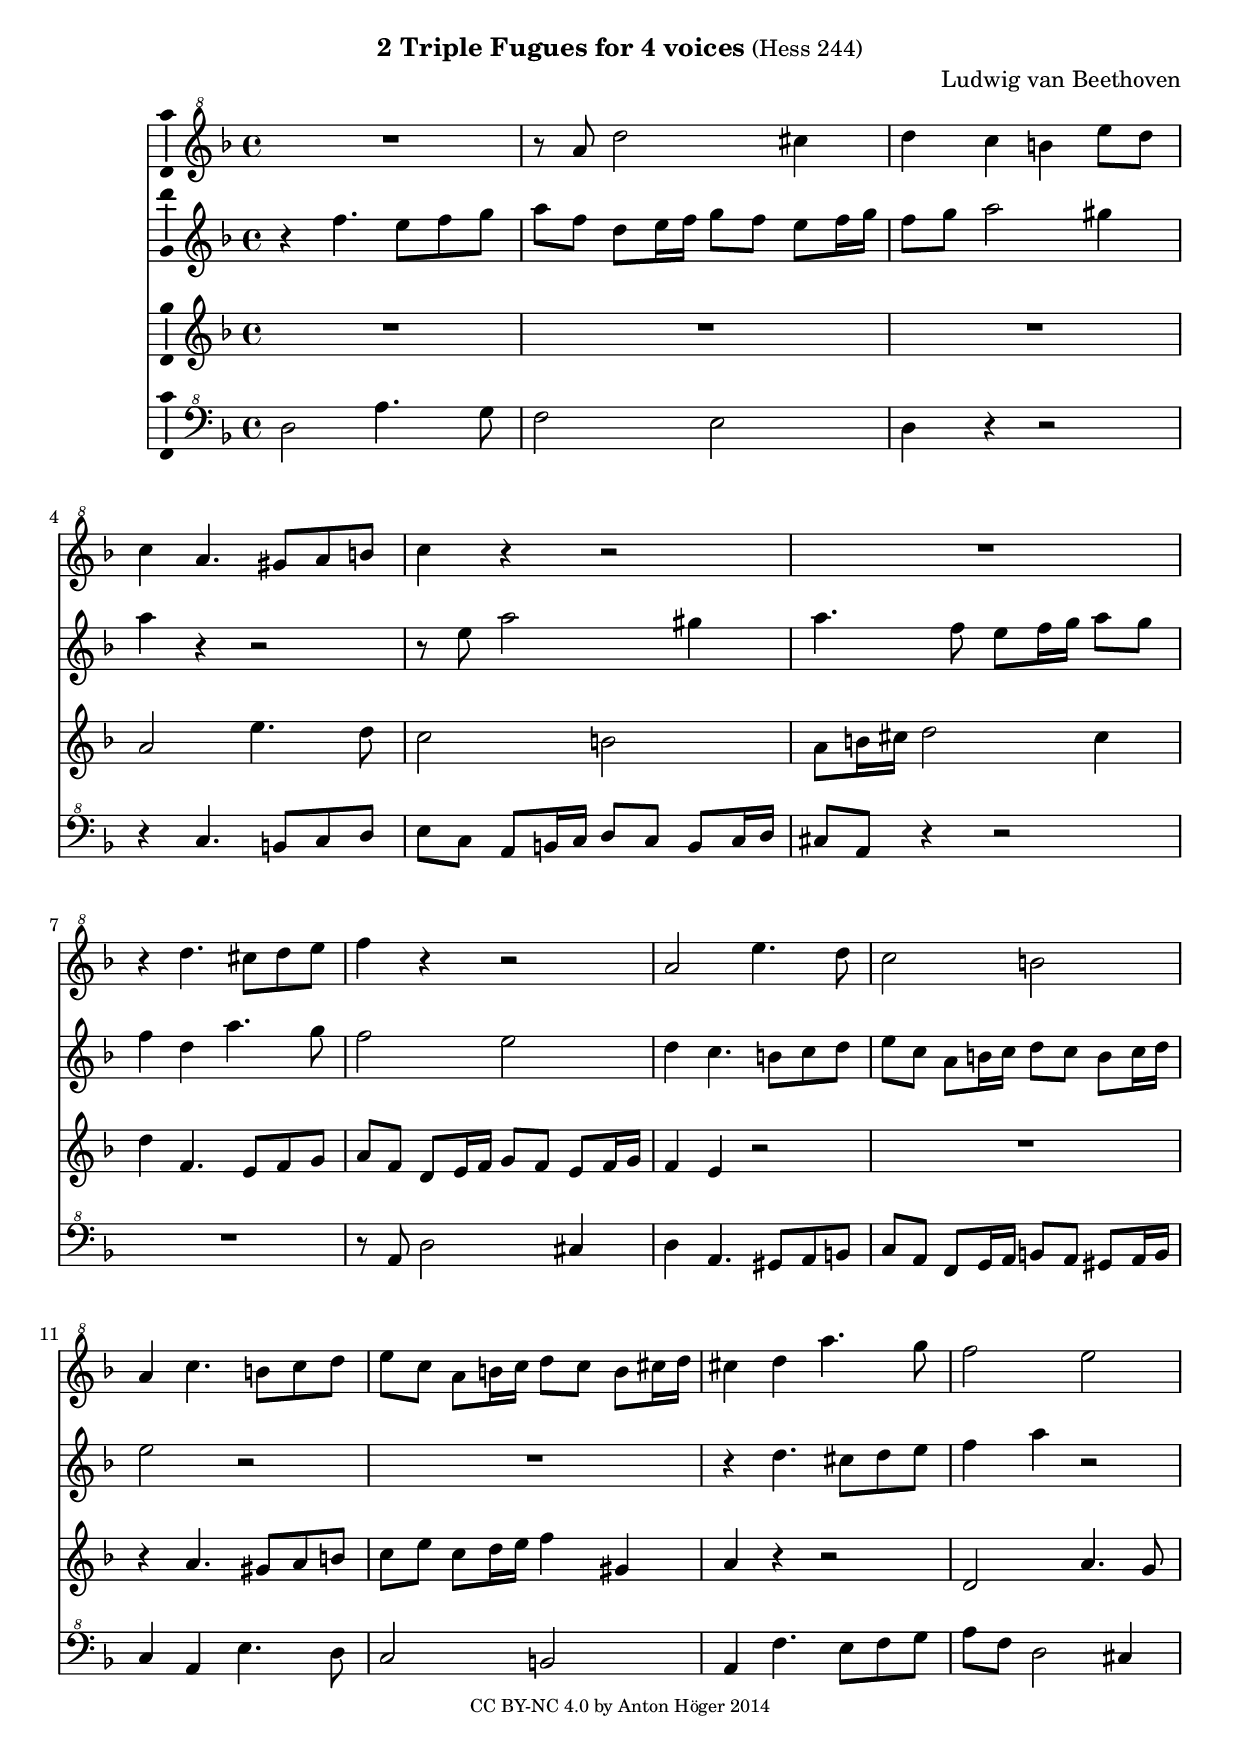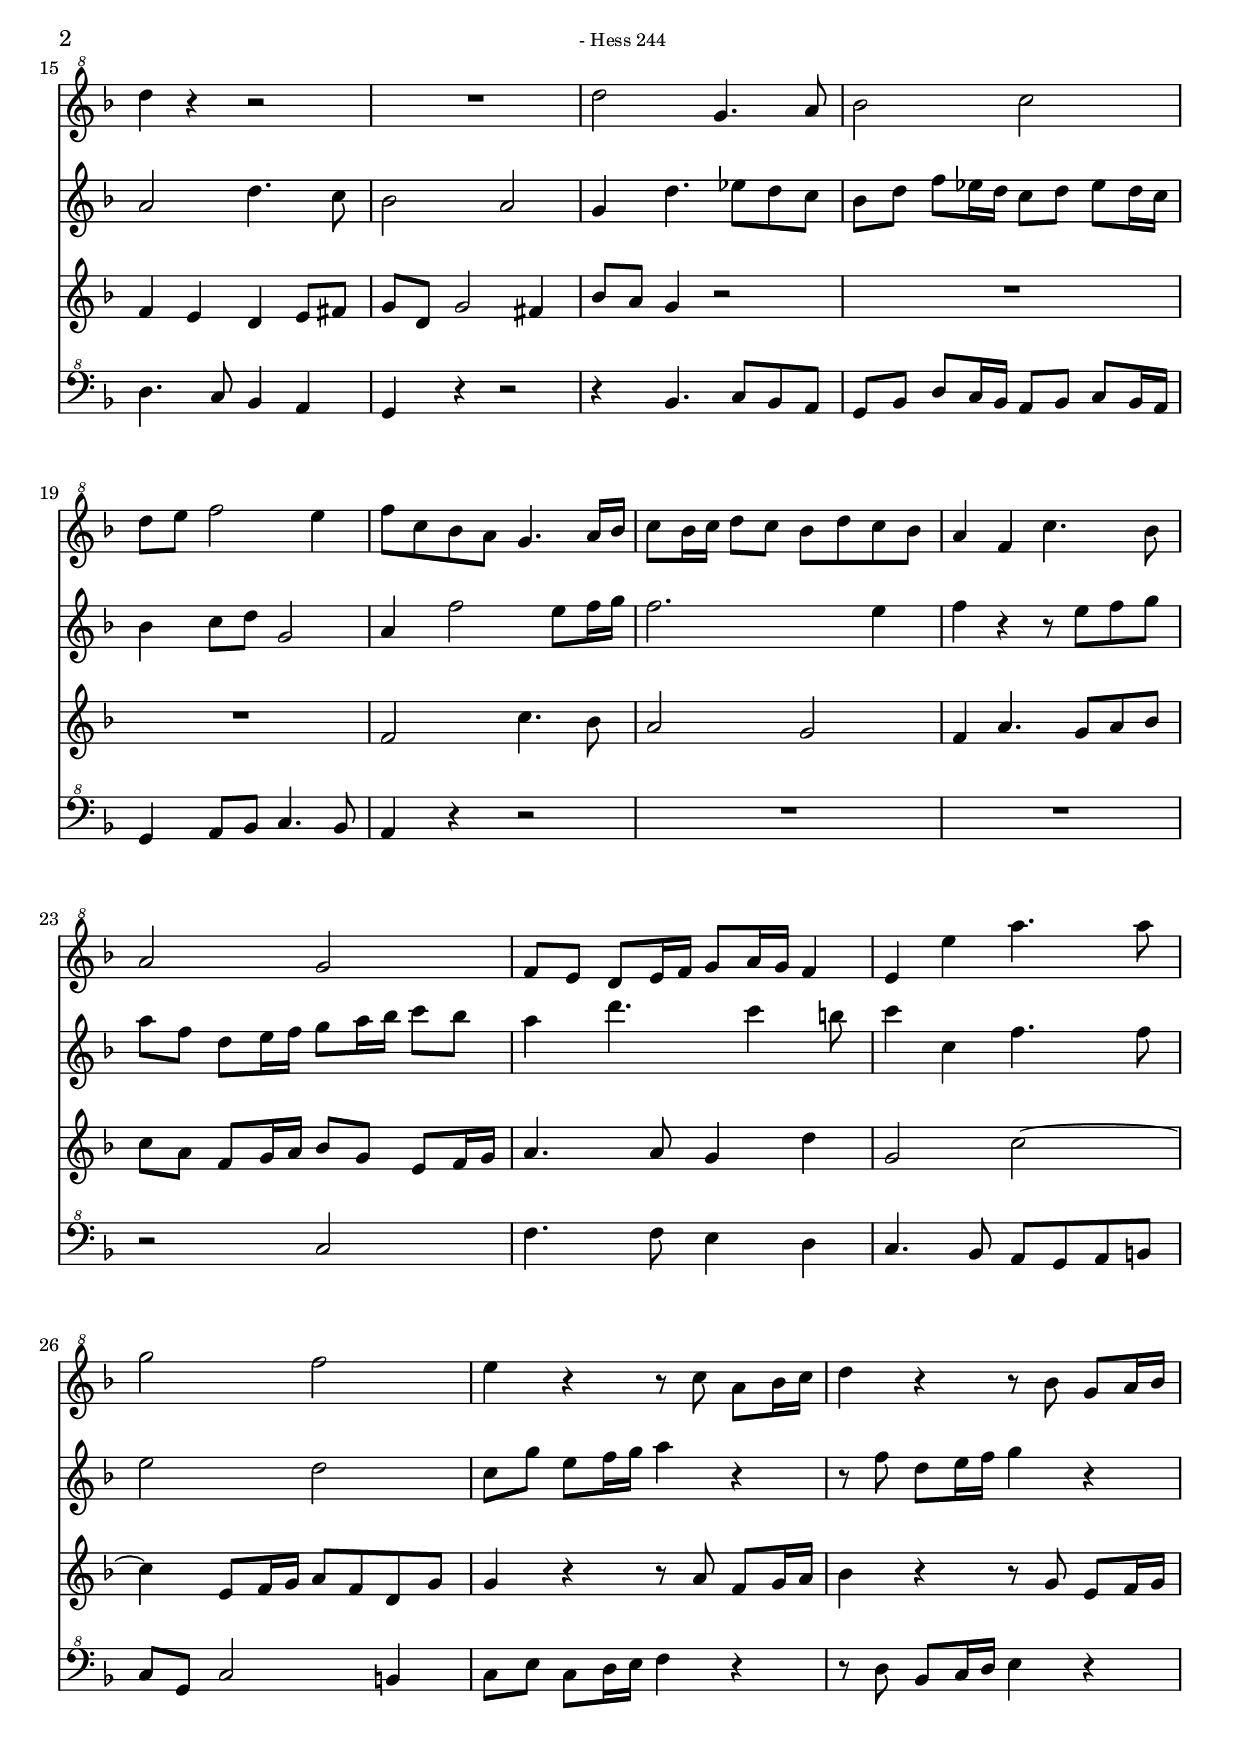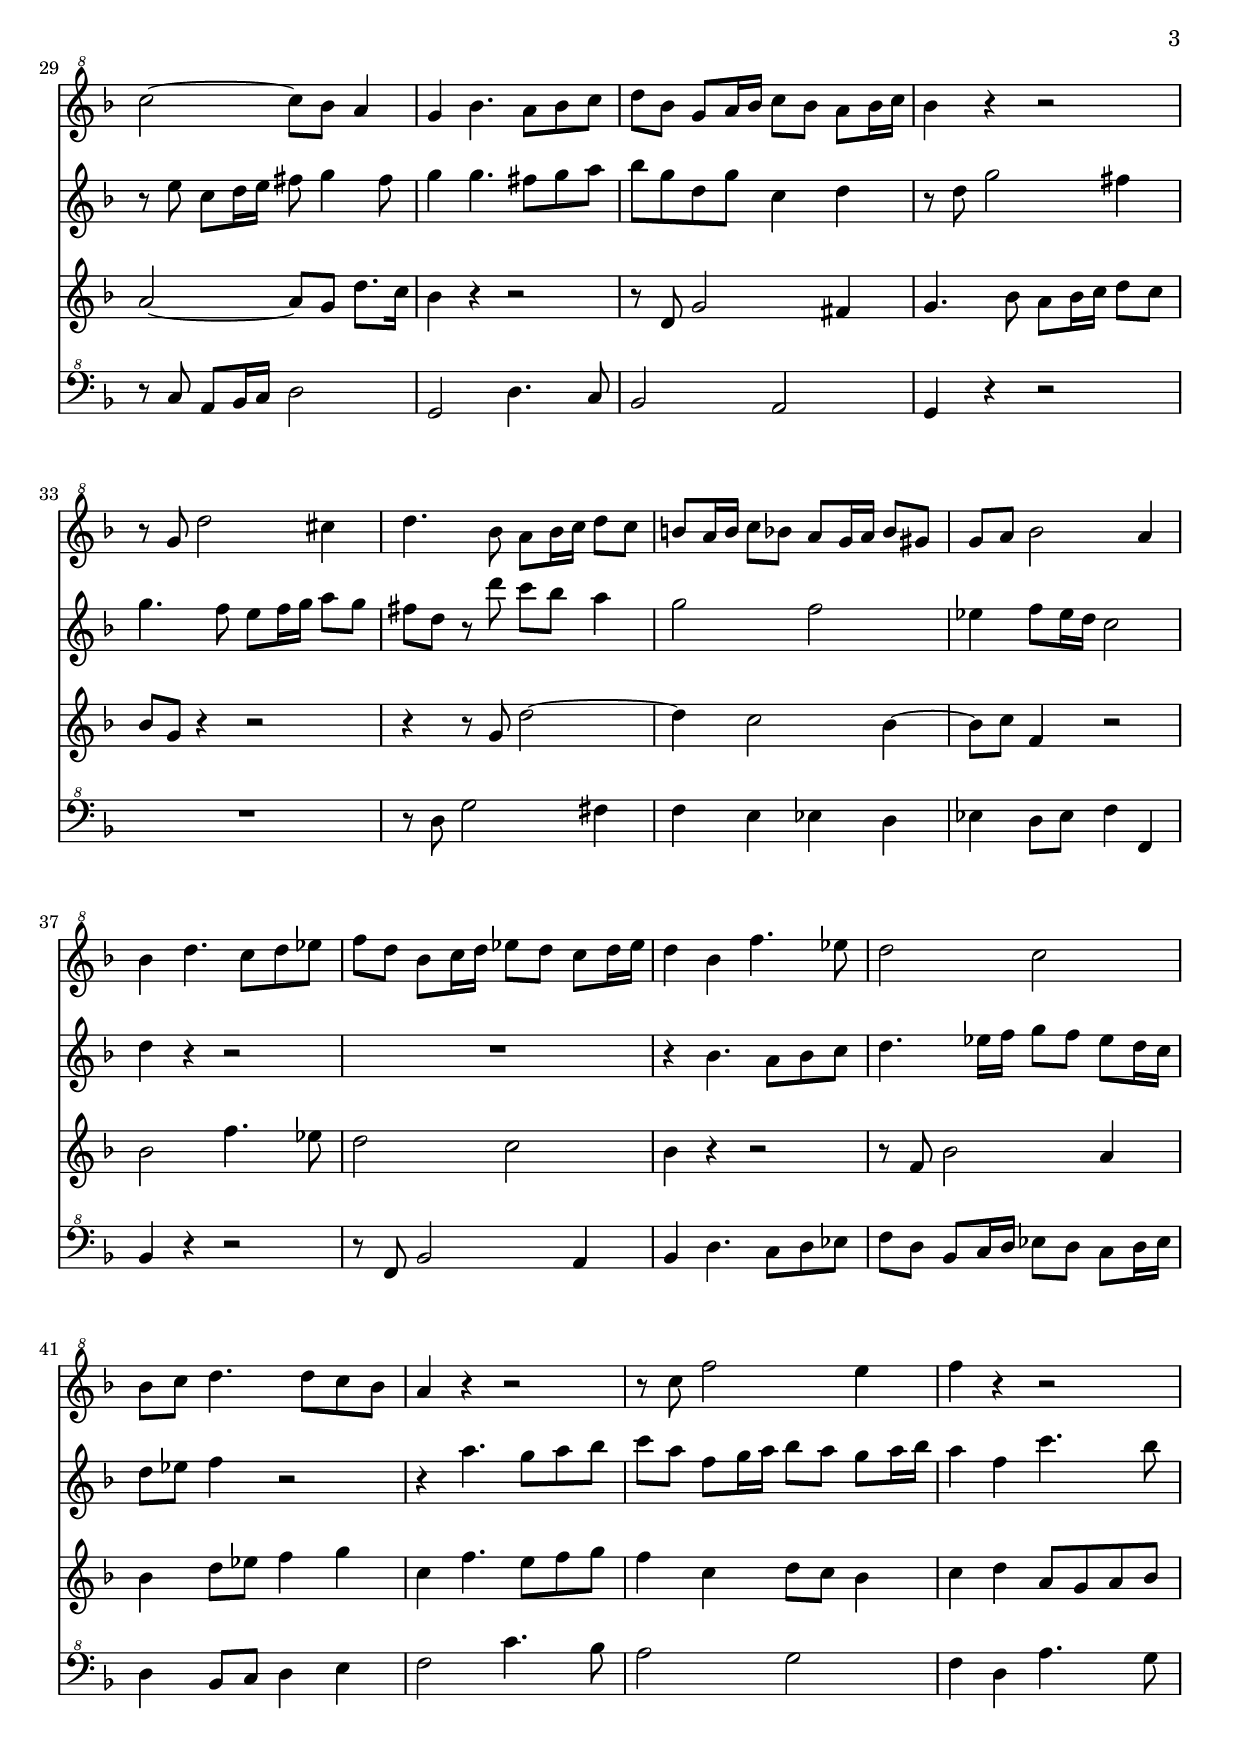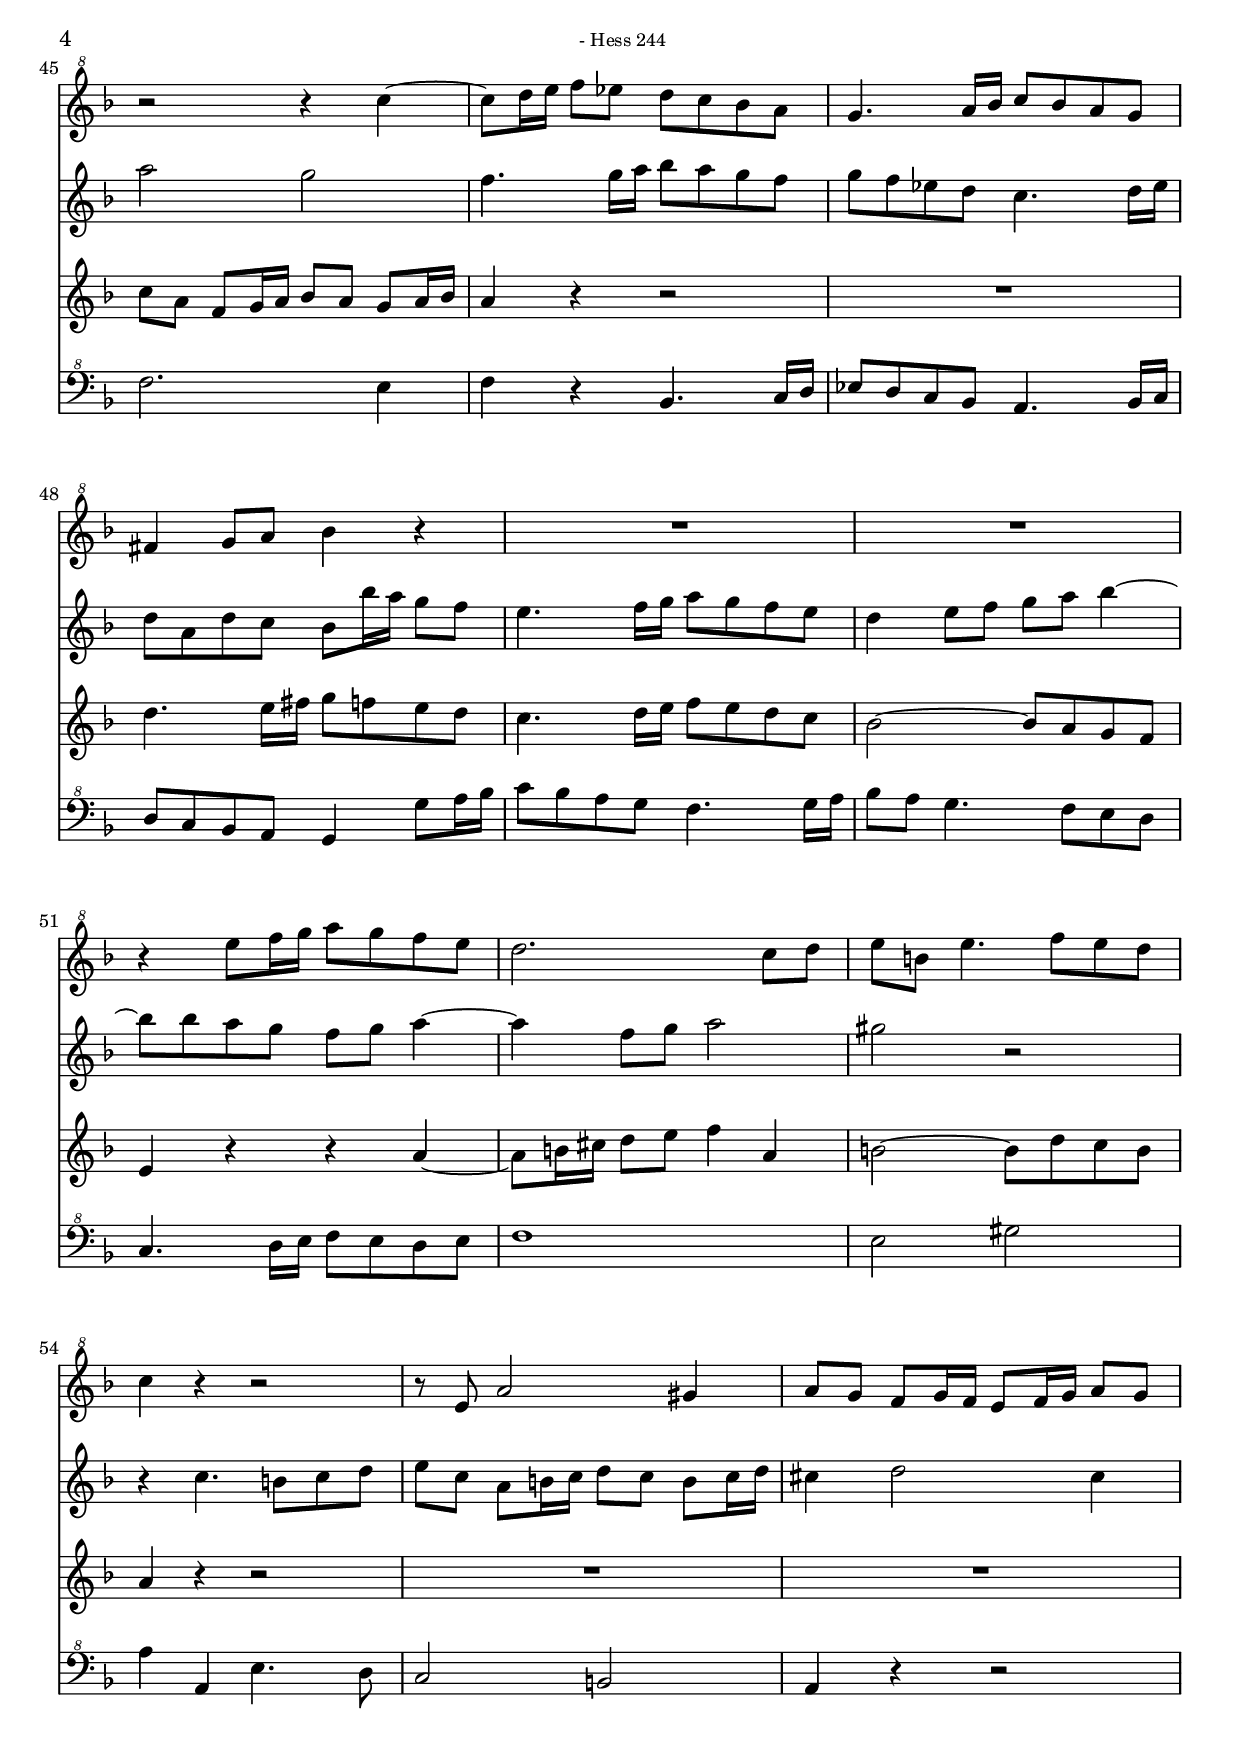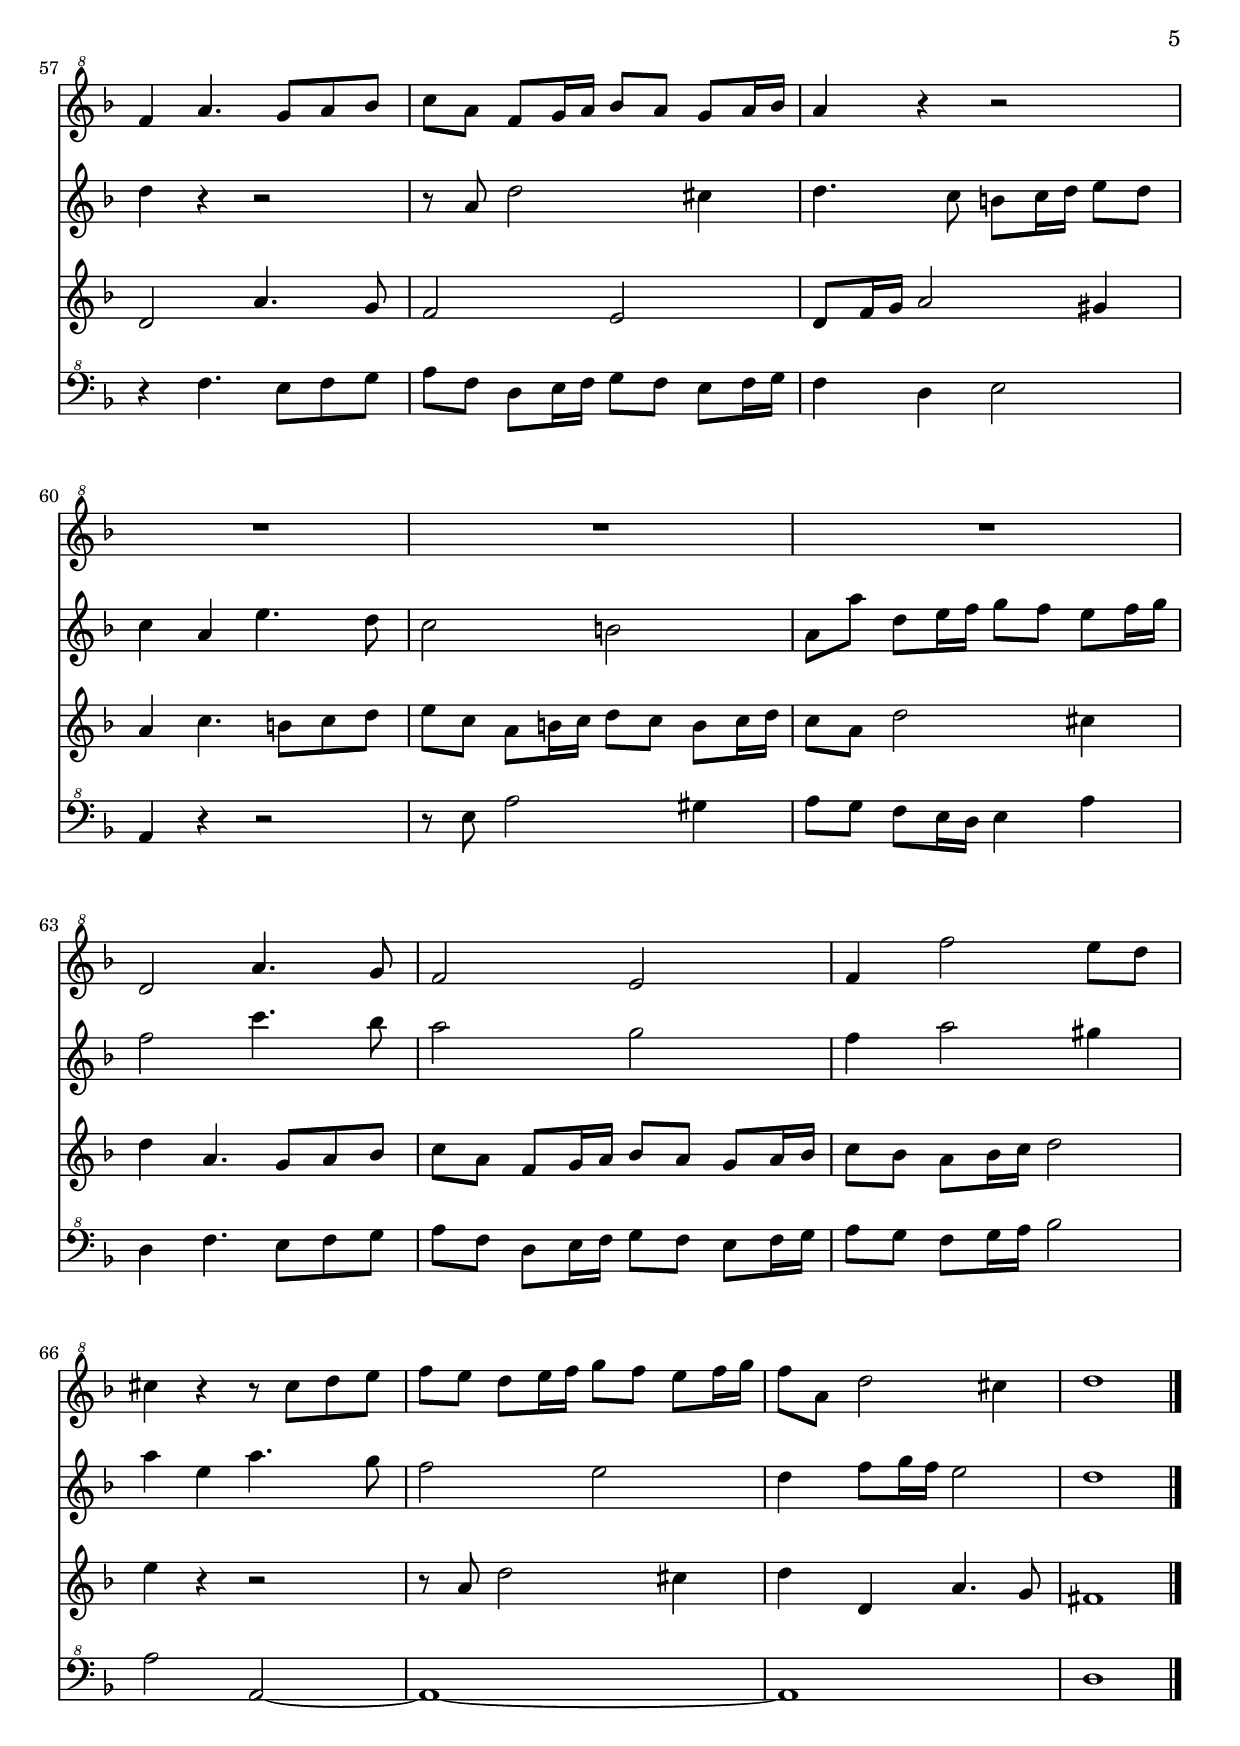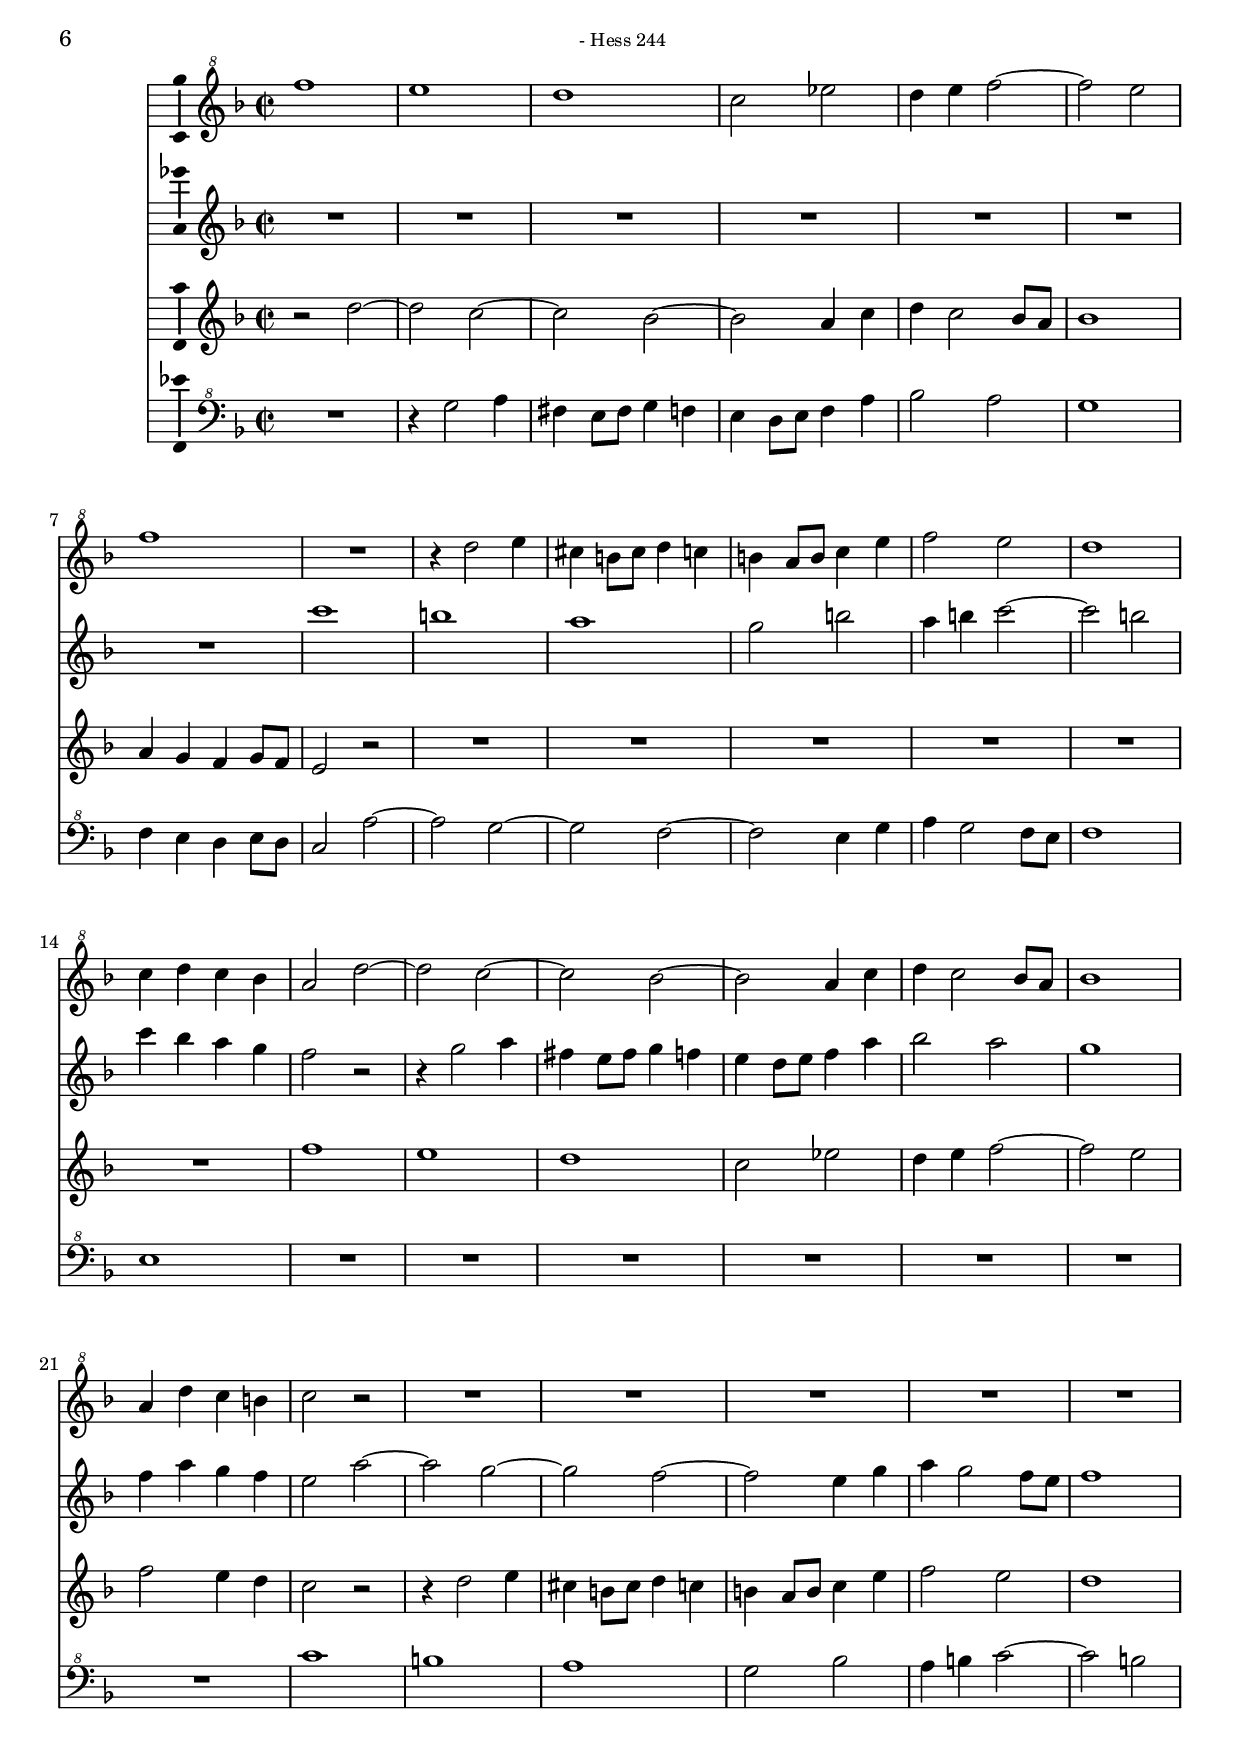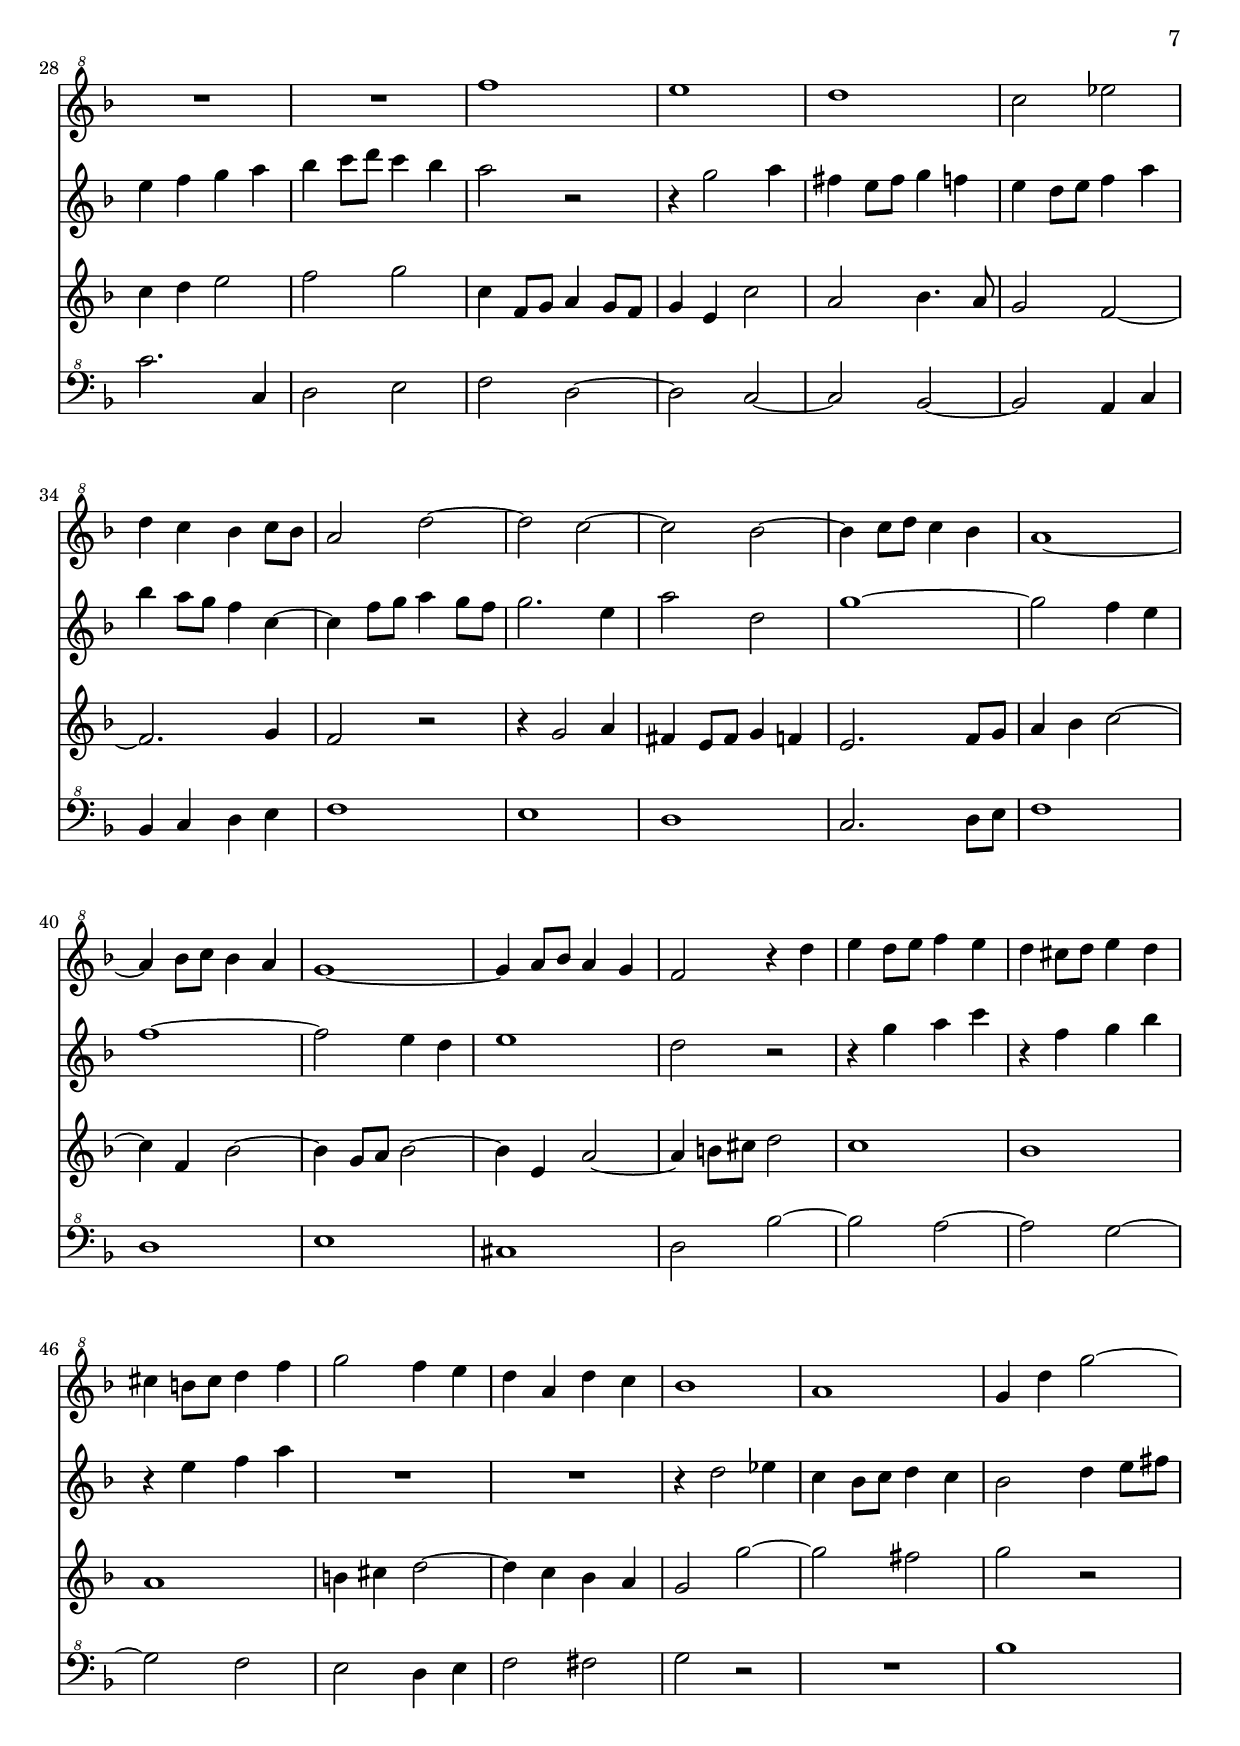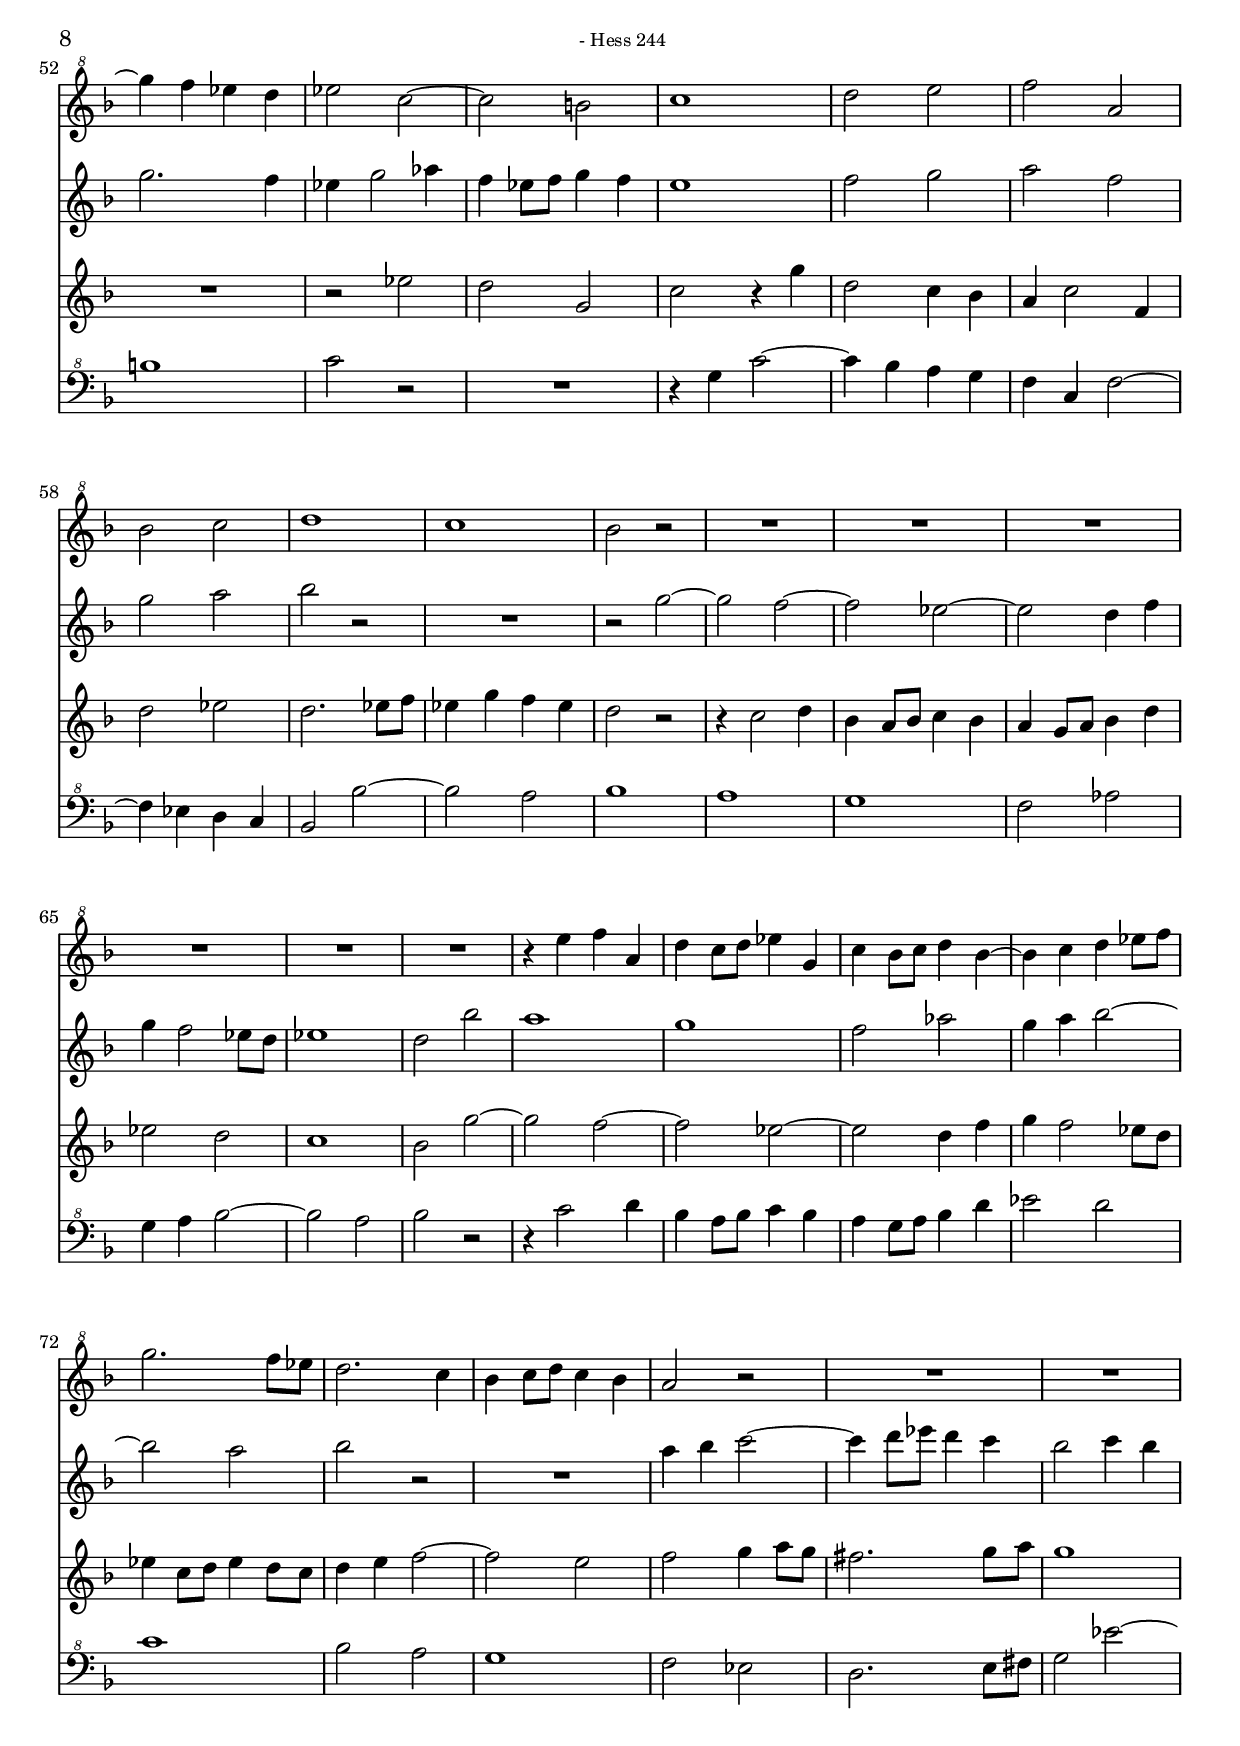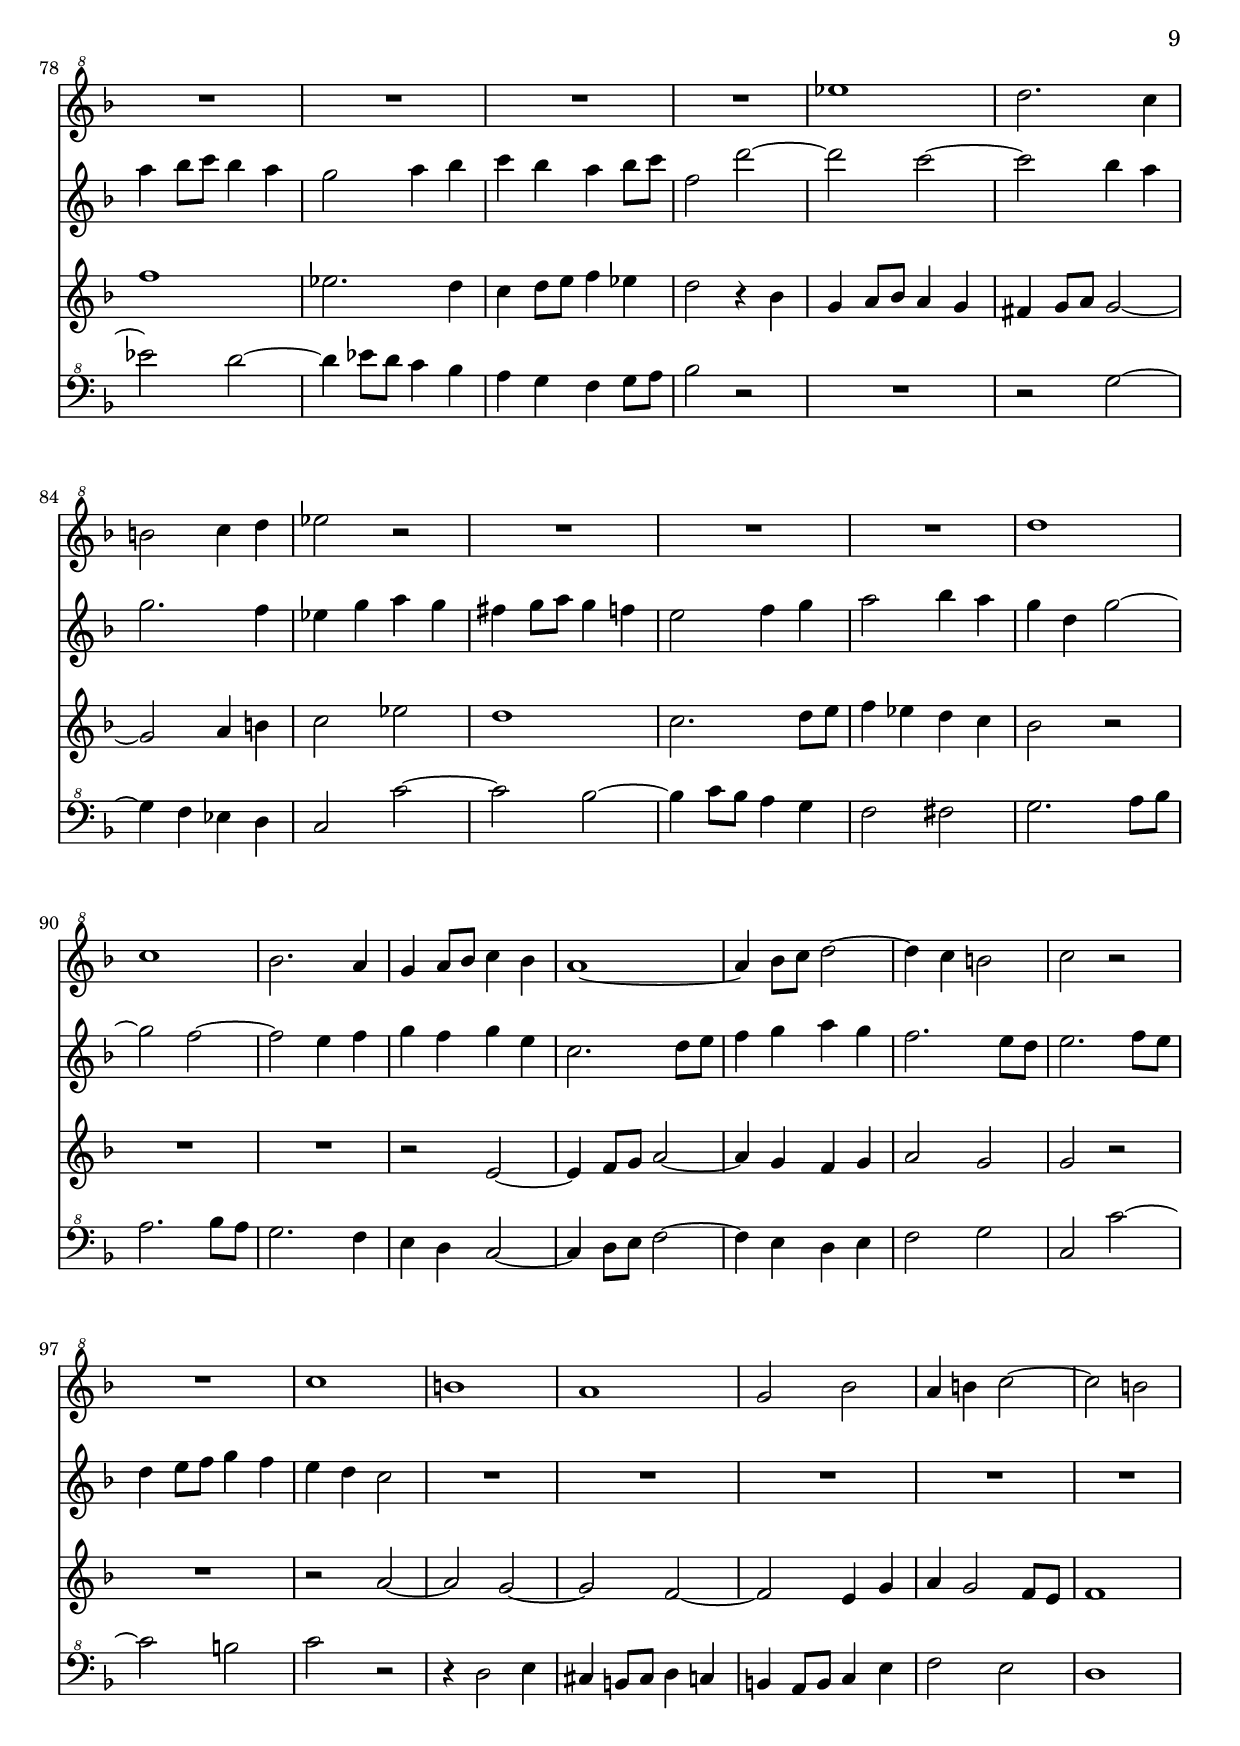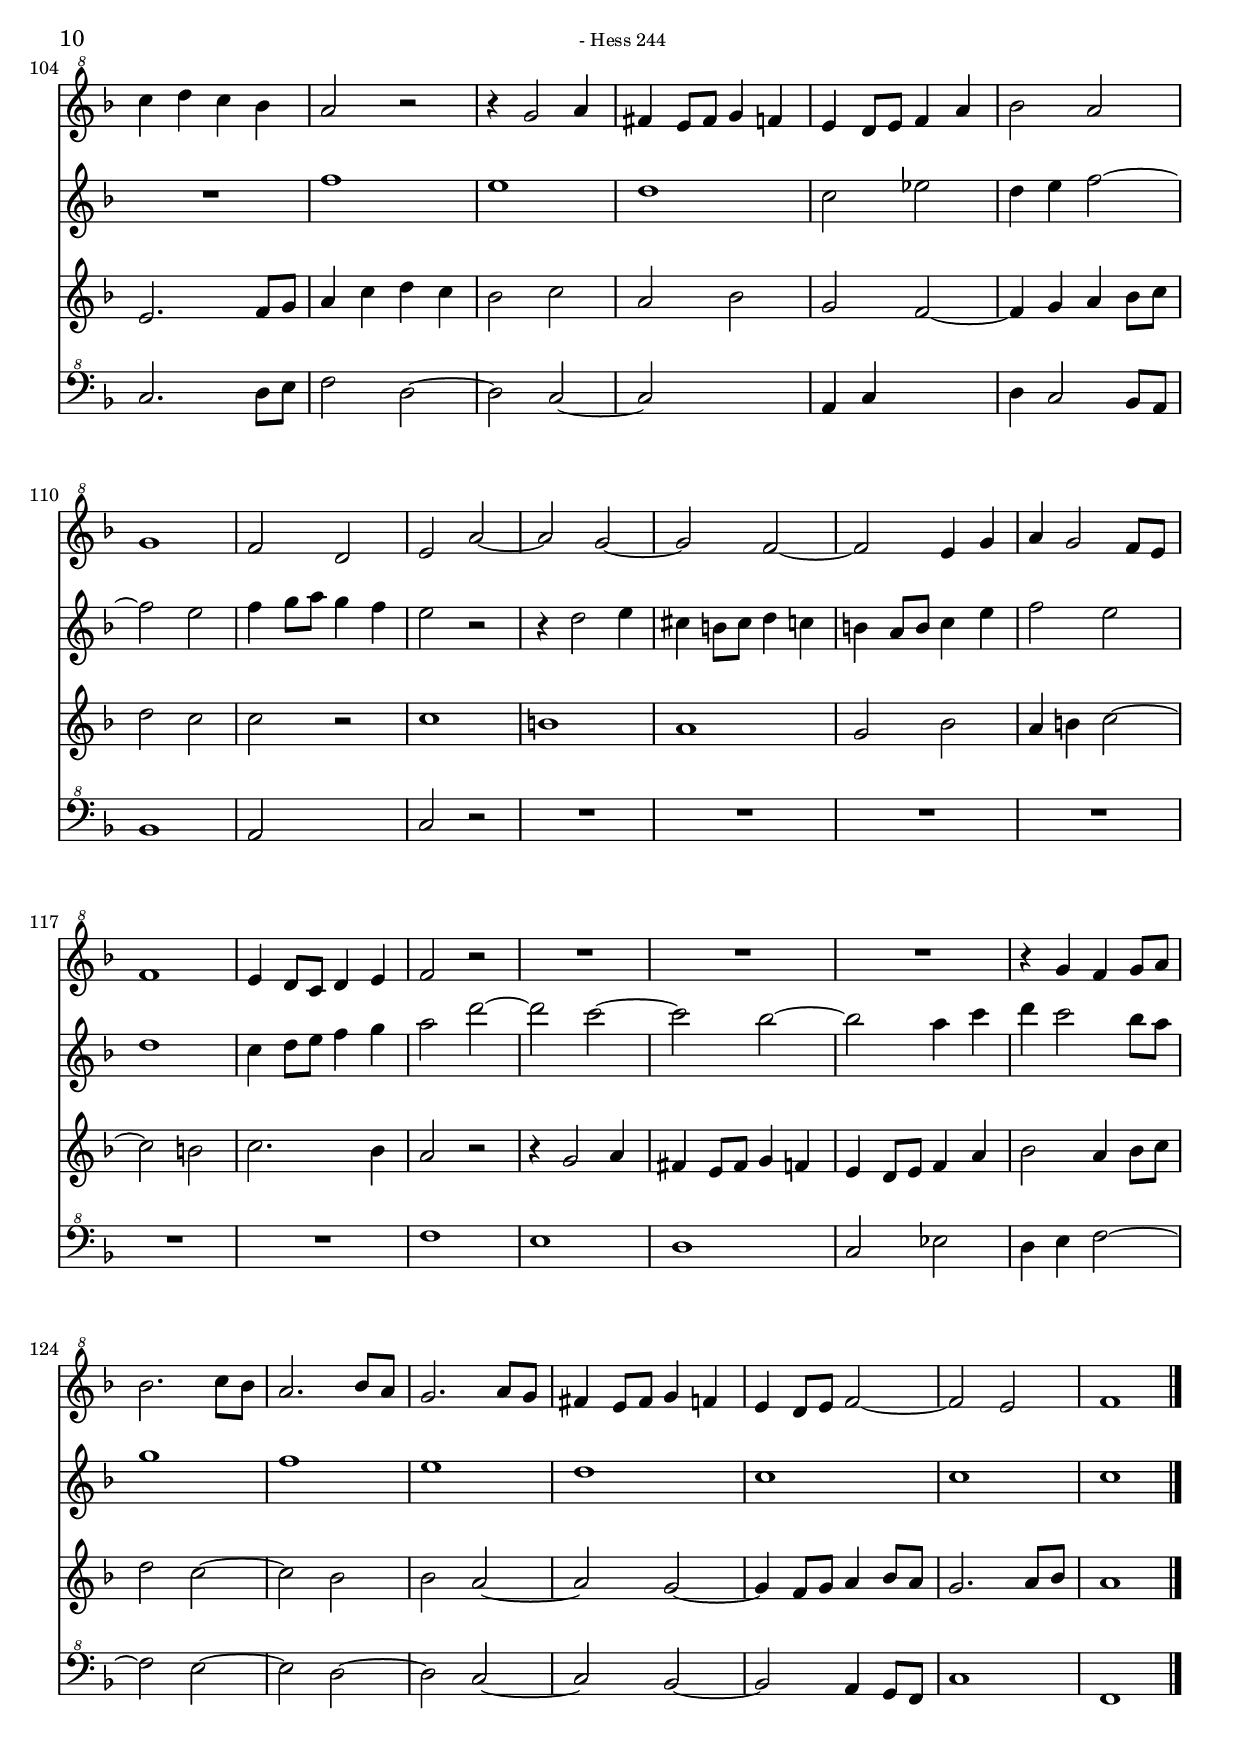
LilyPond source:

\version "2.22.2"

% -*- coding: utf-8 -*-
\version "2.22.2"

%% additional definitions required by the score:
\language "english"

ambitusV = \with { \consists Ambitus_engraver }

\header {
    title = "2 Triple Fugues for 4 voices"
    stitle = "Hess 244"
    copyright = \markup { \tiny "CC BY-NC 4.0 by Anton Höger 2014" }
    composer =  "Ludwig van Beethoven"
    encodingsoftware =  "Audiveris 5.3-alpha"
    encodingdate =  "2023-02-10"
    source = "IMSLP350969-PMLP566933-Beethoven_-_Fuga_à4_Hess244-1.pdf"
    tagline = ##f
    }

\paper {
   oddHeaderMarkup = \markup
      \fill-line {
        ""
        \on-the-fly #not-part-first-page \fromproperty #'header:instrument
        \on-the-fly #print-page-number-check-first \fromproperty #'page:page-number-string
      }
    evenHeaderMarkup = \markup
      \fill-line {
        \on-the-fly #print-page-number-check-first \fromproperty #'page:page-number-string
        \on-the-fly #not-part-first-page \concat \tiny { \fromproperty #'header:instrument " - " \fromproperty #'header:stitle }
        ""
      }
    bookTitleMarkup = \markup {
        \column {
          \fill-line {
            \concat { \large \bold \fromproperty #'header:title " (" \fromproperty #'header:stitle ")" }
          }
          \fill-line {
            \fromproperty #'header:poet
            \fromproperty #'header:instrument
            \fromproperty #'header:composer
          }
          \fill-line {  
            \fromproperty #'header:meter
            \fromproperty #'header:arranger
          }
        }
    }
    ragged-last-bottom = ##f
    ragged-bottom = ##f
}

\layout {
    \context { \Score
        skipBars = ##t
        }
    }
PartPOneVoiceOne =  \relative fs' {
    \key d \major | % 1
    R1 | % 2
    r8 fs8 b2 as4 | % 3
    b4 a4 gs4 cs8 b8 | % 4
    a4 fs4. es8 fs8 gs8 | % 5
    a4 r4 r2 | % 6
    R1 | % 7
    r4 b4. as8 b8 cs8 | % 8
    d4 r4 r2 | % 9
    fs,2 cs'4. b8 | \barNumberCheck #10
    a2 gs2 | % 11
    fs4 a4. gs8 a8 b8 | % 12
    cs8 a8 fs8 gs16 a16 b8 a8 gs8 as16 b16 | % 13
    as4 b4 fs'4. e8 | % 14
    d2 cs2 | % 15
    b4 r4 r2 | % 16
    R1 | % 17
    b2 e,4. fs8 | % 18
    g2 a2 | % 19
    b8 cs8 d2 cs4 | \barNumberCheck #20
    d8 a8 g8 fs8 e4. fs16 g16 | % 21
    a8 g16 a16 b8 a8 g8 b8 a8 g8 | % 22
    fs4 d4 a'4. g8 | % 23
    fs2 e2 | % 24
    d8 cs8 b8 cs16 d16 e8 fs16 e16 d4 | % 25
    cs4 cs'4 fs4. fs8 | % 26
    e2 d2 | % 27
    cs4 r4 r8 a8 fs8 g16 a16 | % 28
    b4 r4 r8 g8 e8 fs16 g16 | % 29
    a2 ~ a8 g8 fs4 | \barNumberCheck #30
    e4 g4. fs8 g8 a8 | % 31
    b8 g8 e8 fs16 g16 a8 g8 fs8 g16 a16 | % 32
    g4 r4 r2 | % 33
    r8 e8 b'2 as4 | % 34
    b4. g8 fs8 g16 a16 b8 a8 | % 35
    gs8 fs16 gs16 a8 g8 fs8 e16 fs16 g8 es8 | % 36
    e8 fs8 g2 fs4 | % 37
    g4 b4. a8 b8 c8 | % 38
    d8 b8 g8 a16 b16 c8 b8 a8 b16 c16 | % 39
    b4 g4 d'4. c8 | \barNumberCheck #40
    b2 a2 | % 41
    g8 a8 b4. b8 a8 g8 | % 42
    fs4 r4 r2 | % 43
    r8 a8 d2 cs4 | % 44
    d4 r4 r2 | % 45
    r2 r4 a4 ~ | % 46
    a8 b16 cs16 d8 c8 b8 a8 g8 fs8 | % 47
    e4. fs16 g16 a8 g8 fs8 e8 | % 48
    ds4 e8 fs8 g4 r4 | % 49
    R1*2 | \barNumberCheck #51
    r4 cs8 d16 e16 fs8 e8 d8 cs8 | % 52
    b2. a8 b8 | % 53
    cs8 gs8 cs4. d8 cs8 b8 | % 54
    a4 r4 r2 | % 55
    r8 cs,8 fs2 es4 | % 56
    fs8 e8 d8 e16 d16 cs8 d16 e16 fs8 e8 | % 57
    d4 fs4. e8 fs8 g8 | % 58
    a8 fs8 d8 e16 fs16 g8 fs8 e8 fs16 g16 | % 59
    fs4 r4 r2 | \barNumberCheck #60
    R1*3 | % 63
    b,2 fs'4. e8 | % 64
    d2 cs2 | % 65
    d4 d'2 cs8 b8 | % 66
    as4 r4 r8 as8 b8 cs8 | % 67
    d8 cs8 b8 cs16 d16 e8 d8 cs8 d16 e16 | % 68
    d8 fs,8 b2 as4 | % 69
    b1 \bar "|."
    }

PartPTwoVoiceOne =  \relative d' {
    \key d \major | % 1
    r4 d4. cs8 d8 e8 | % 2
    fs8 d8 b8 cs16 d16 e8 d8 cs8 d16 e16 | % 3
    d8 e8 fs2 es4 | % 4
    fs4 r4 r2 | % 5
    r8 cs8 fs2 es4 | % 6
    fs4. d8 cs8 d16 e16 fs8 e8 | % 7
    d4 b4 fs'4. e8 | % 8
    d2 cs2 | % 9
    b4 a4. gs8 a8 b8 | \barNumberCheck #10
    cs8 a8 fs8 gs16 a16 b8 a8 gs8 a16 b16 | % 11
    cs2 r2 | % 12
    R1 | % 13
    r4 b4. as8 b8 cs8 | % 14
    d4 fs4 r2 | % 15
    fs,2 b4. a8 | % 16
    g2 fs2 | % 17
    e4 b'4. c8 b8 a8 | % 18
    g8 b8 d8 c16 b16 a8 b8 c8 b16 a16 | % 19
    g4 a8 b8 e,2 | \barNumberCheck #20
    fs4 d'2 cs8 d16 e16 | % 21
    d2. cs4 | % 22
    d4 r4 r8 cs8 d8 e8 | % 23
    fs8 d8 b8 cs16 d16 e8 fs16 g16 a8 g8 | % 24
    fs4 b4. a4 gs8 | % 25
    a4 a,4 d4. d8 | % 26
    cs2 b2 | % 27
    a8 e'8 cs8 d16 e16 fs4 r4 | % 28
    r8 d8 b8 cs16 d16 e4 r4 | % 29
    r8 cs8 a8 b16 cs16 ds8 e4 ds8 | \barNumberCheck #30
    e4 e4. ds8 e8 fs8 | % 31
    g8 e8 b8 e8 a,4 b4 | % 32
    r8 b8 e2 ds4 | % 33
    e4. d8 cs8 d16 e16 fs8 e8 | % 34
    ds8 b8 r8 b'8 a8 g8 fs4 | % 35
    e2 d2 | % 36
    c4 d8 c16 b16 a2 | % 37
    b4 r4 r2 | % 38
    R1 | % 39
    r4 g4. fs8 g8 a8 | \barNumberCheck #40
    b4. c16 d16 e8 d8 c8 b16 a16 | % 41
    b8 c8 d4 r2 | % 42
    r4 fs4. e8 fs8 g8 | % 43
    a8 fs8 d8 e16 fs16 g8 fs8 e8 fs16 g16 | % 44
    fs4 d4 a'4. g8 | % 45
    fs2 e2 | % 46
    d4. e16 fs16 g8 fs8 e8 d8 | % 47
    e8 d8 c8 b8 a4. b16 c16 | % 48
    b8 fs8 b8 a8 g8 g'16 fs16 e8 d8 | % 49
    cs4. d16 e16 fs8 e8 d8 cs8 | \barNumberCheck #50
    b4 cs8 d8 e8 fs8 g4 ~ | % 51
    g8 g8 fs8 e8 d8 e8 fs4 ~ | % 52
    fs4 d8 e8 fs2 | % 53
    es2 r2 | % 54
    r4 a,4. gs8 a8 b8 | % 55
    cs8 a8 fs8 gs16 a16 b8 a8 gs8 a16 b16 | % 56
    as4 b2 as4 | % 57
    b4 r4 r2 | % 58
    r8 fs8 b2 as4 | % 59
    b4. a8 gs8 a16 b16 cs8 b8 | \barNumberCheck #60
    a4 fs4 cs'4. b8 | % 61
    a2 gs2 | % 62
    fs8 fs'8 b,8 cs16 d16 e8 d8 cs8 d16 e16 | % 63
    d2 a'4. g8 | % 64
    fs2 e2 | % 65
    d4 fs2 es4 | % 66
    fs4 cs4 fs4. e8 | % 67
    d2 cs2 | % 68
    b4 d8 e16 d16 cs2 | % 69
    b1 \bar "|."
    }

PartPThreeVoiceOne =  \relative fs {
    \key d \major | % 1
    R1*3 | % 4
    fs2 cs'4. b8 | % 5
    a2 gs2 | % 6
    fs8 gs16 as16 b2 as4 | % 7
    b4 d,4. cs8 d8 e8 | % 8
    fs8 d8 b8 cs16 d16 e8 d8 cs8 d16 e16 | % 9
    d4 cs4 r2 | \barNumberCheck #10
    R1 | % 11
    r4 fs4. es8 fs8 gs8 | % 12
    a8 cs8 a8 b16 cs16 d4 es,4 | % 13
    fs4 r4 r2 | % 14
    b,2 fs'4. e8 | % 15
    d4 cs4 b4 cs8 ds8 | % 16
    e8 b8 e2 ds4 | % 17
    g8 fs8 e4 r2 | % 18
    R1*2 | \barNumberCheck #20
    d2 a'4. g8 | % 21
    fs2 e2 | % 22
    d4 fs4. e8 fs8 g8 | % 23
    a8 fs8 d8 e16 fs16 g8 e8 cs8 d16 e16 | % 24
    fs4. fs8 e4 b'4 | % 25
    e,2 a2 ~ | % 26
    a4 cs,8 d16 e16 fs8 d8 b8 e8 | % 27
    e4 r4 r8 fs8 d8 e16 fs16 | % 28
    g4 r4 r8 e8 cs8 d16 e16 | % 29
    fs2 ~ fs8 e8 b'8. a16 | \barNumberCheck #30
    g4 r4 r2 | % 31
    r8 b,8 e2 ds4 | % 32
    e4. g8 fs8 g16 a16 b8 a8 | % 33
    g8 e8 r4 r2 | % 34
    r4 r8 e8 b'2 ~ | % 35
    b4 a2 g4 ~ | % 36
    g8 a8 d,4 r2 | % 37
    g2 d'4. c8 | % 38
    b2 a2 | % 39
    g4 r4 r2 | \barNumberCheck #40
    r8 d8 g2 fs4 | % 41
    g4 b8 c8 d4 e4 | % 42
    a,4 d4. cs8 d8 e8 | % 43
    d4 a4 b8 a8 g4 | % 44
    a4 b4 fs8 e8 fs8 g8 | % 45
    a8 fs8 d8 e16 fs16 g8 fs8 e8 fs16 g16 | % 46
    fs4 r4 r2 | % 47
    R1 | % 48
    b4. cs16 ds16 e8 d8 cs8 b8 | % 49
    a4. b16 cs16 d8 cs8 b8 a8 | \barNumberCheck #50
    g2 ~ g8 fs8 e8 d8 | % 51
    cs4 r4 r4 fs4 ~ | % 52
    fs8 gs16 as16 b8 cs8 d4 fs,4 | % 53
    gs2 ~ gs8 b8 a8 gs8 | % 54
    fs4 r4 r2 | % 55
    R1*2 | % 57
    b,2 fs'4. e8 | % 58
    d2 cs2 | % 59
    b8 d16 e16 fs2 es4 | \barNumberCheck #60
    fs4 a4. gs8 a8 b8 | % 61
    cs8 a8 fs8 gs16 a16 b8 a8 gs8 a16 b16 | % 62
    a8 fs8 b2 as4 | % 63
    b4 fs4. e8 fs8 g8 | % 64
    a8 fs8 d8 e16 fs16 g8 fs8 e8 fs16 g16 | % 65
    a8 g8 fs8 g16 a16 b2 | % 66
    cs4 r4 r2 | % 67
    r8 fs,8 b2 as4 | % 68
    b4 b,4 fs'4. e8 | % 69
    ds1 \bar "|."
    }

PartPFourVoiceOne =  \relative b, {
    \key d \major | % 1
    b2 fs'4. e8 | % 2
    d2 cs2 | % 3
    b4 r4 r2 | % 4
    r4 a4. gs8 a8 b8 | % 5
    cs8 a8 fs8 gs16 a16 b8 a8 gs8 a16 b16 | % 6
    as8 fs8 r4 r2 | % 7
    R1 | % 8
    r8 fs8 b2 as4 | % 9
    b4 fs4. es8 fs8 gs8 | \barNumberCheck #10
    a8 fs8 d8 e16 fs16 gs8 fs8 es8 fs16 gs16 | % 11
    a4 fs4 cs'4. b8 | % 12
    a2 gs2 | % 13
    fs4 d'4. cs8 d8 e8 | % 14
    fs8 d8 b2 as4 | % 15
    b4. a8 g4 fs4 | % 16
    e4 r4 r2 | % 17
    r4 g4. a8 g8 fs8 | % 18
    e8 g8 b8 a16 g16 fs8 g8 a8 g16 fs16 | % 19
    e4 fs8 g8 a4. g8 | \barNumberCheck #20
    fs4 r4 r2 | % 21
    R1*2 | % 23
    r2 a2 | % 24
    d4. d8 cs4 b4 | % 25
    a4. g8 fs8 e8 fs8 gs8 | % 26
    a8 e8 a2 gs4 | % 27
    a8 cs8 a8 b16 cs16 d4 r4 | % 28
    r8 b8 g8 a16 b16 cs4 r4 | % 29
    r8 a8 fs8 g16 a16 b2 | \barNumberCheck #30
    e,2 b'4. a8 | % 31
    g2 fs2 | % 32
    e4 r4 r2 | % 33
    R1 | % 34
    r8 b'8 e2 ds4 | % 35
    d4 cs4 c4 b4 | % 36
    c4 b8 c8 d4 d,4 | % 37
    g4 r4 r2 | % 38
    r8 d8 g2 fs4 | % 39
    g4 b4. a8 b8 c8 | \barNumberCheck #40
    d8 b8 g8 a16 b16 c8 b8 a8 b16 c16 | % 41
    b4 g8 a8 b4 cs4 | % 42
    d2 a'4. g8 | % 43
    fs2 e2 | % 44
    d4 b4 fs'4. e8 | % 45
    d2. cs4 | % 46
    d4 r4 g,4. a16 b16 | % 47
    c8 b8 a8 g8 fs4. g16 a16 | % 48
    b8 a8 g8 fs8 e4 e'8 fs16 g16 | % 49
    a8 g8 fs8 e8 d4. e16 fs16 | \barNumberCheck #50
    g8 fs8 e4. d8 cs8 b8 | % 51
    a4. b16 cs16 d8 cs8 b8 cs8 | % 52
    d1 | % 53
    cs2 es2 | % 54
    fs4 fs,4 cs'4. b8 | % 55
    a2 gs2 | % 56
    fs4 r4 r2 | % 57
    r4 d'4. cs8 d8 e8 | % 58
    fs8 d8 b8 cs16 d16 e8 d8 cs8 d16 e16 | % 59
    d4 b4 cs2 | \barNumberCheck #60
    fs,4 r4 r2 | % 61
    r8 cs'8 fs2 es4 | % 62
    fs8 e8 d8 cs16 b16 cs4 fs4 | % 63
    b,4 d4. cs8 d8 e8 | % 64
    fs8 d8 b8 cs16 d16 e8 d8 cs8 d16 e16 | % 65
    fs8 e8 d8 e16 fs16 g2 | % 66
    fs2 fs,2 ~ | % 67
    fs1 ~ | % 68
    fs1 | % 69
    b1 \bar "|."
    }


%%%%%%%%%%%%%%%%%%%%%%%%%%%%%%%%%%%%%%%%%%%%%%%%%%%%%%%%%%%%
%% Hess 244.2
%%%%%%%%%%%%%%%%%%%%%%%%%%%%%%%%%%%%%%%%%%%%%%%%%%%%%%%%%%%%

MvII_POne =  \relative d'' {
    \time 2/2 \key d \major | % 1
    d1 | % 2
    cs1 | % 3
    b1 | % 4
    a2 c2 | % 5
    b4 cs4 d2 ~ | % 6
    d2 cs2 | % 7
    d1 | % 8
    R1 | % 9
    r4 b2 cs4 | \barNumberCheck #10
    as4 gs8 as8 b4 a4 | % 11
    gs4 fs8 gs8 a4 cs4 | % 12
    d2 cs2 | % 13
    b1 | % 14
    a4 b4 a4 g4 | % 15
    fs2 b2 ~ | % 16
    b2 a2 ~ | % 17
    a2 g2 ~ | % 18
    g2 fs4 a4 | % 19
    b4 a2 g8 fs8 | \barNumberCheck #20
    g1 | % 21
    fs4 b4 a4 gs4 | % 22
    a2 r2 | % 23
    R1*7 | \barNumberCheck #30
    d1 | % 31
    cs1 | % 32
    b1 | % 33
    a2 c2 | % 34
    b4 a4 g4 a8 g8 | % 35
    fs2 b2 ~ | % 36
    b2 a2 ~ | % 37
    a2 g2 ~ | % 38
    g4 a8 b8 a4 g4 | % 39
    fs1 ~ | \barNumberCheck #40
    fs4 g8 a8 g4 fs4 | % 41
    e1 ~ | % 42
    e4 fs8 g8 fs4 e4 | % 43
    d2 r4 b'4 | % 44
    cs4 b8 cs8 d4 cs4 | % 45
    b4 as8 b8 cs4 b4 | % 46
    as4 gs8 as8 b4 d4 | % 47
    e2 d4 cs4 | % 48
    b4 fs4 b4 a4 | % 49
    g1 | \barNumberCheck #50
    fs1 | % 51
    e4 b'4 e2 ~ | % 52
    e4 d4 c4 b4 | % 53
    c2 a2 ~ | % 54
    a2 gs2 | % 55
    a1 | % 56
    b2 cs2 | % 57
    d2 fs,2 | % 58
    g2 a2 | % 59
    b1 | \barNumberCheck #60
    a1 | % 61
    g2 r2 | % 62
    R1*6 | % 68
    r4 cs4 d4 fs,4 | % 69
    b4 a8 b8 c4 e,4 | \barNumberCheck #70
    a4 g8 a8 b4 g4 ~ | % 71
    g4 a4 b4 c8 d8 | % 72
    e2. d8 c8 | % 73
    b2. a4 | % 74
    g4 a8 b8 a4 g4 | % 75
    fs2 r2 | % 76
    R1*6 | % 82
    c'1 | % 83
    b2. a4 | % 84
    gs2 a4 b4 | % 85
    c2 r2 | % 86
    R1*3 | % 89
    b1 | \barNumberCheck #90
    a1 | % 91
    g2. fs4 | % 92
    e4 fs8 g8 a4 g4 | % 93
    fs1 ~ | % 94
    fs4 g8 a8 b2 ~ | % 95
    b4 a4 gs2 | % 96
    a2 r2 | % 97
    R1 | % 98
    a1 | % 99
    gs1 | \barNumberCheck #100
    fs1 | % 101
    e2 g2 | % 102
    fs4 gs4 a2 ~ | % 103
    a2 gs2 | % 104
    a4 b4 a4 g4 | % 105
    fs2 r2 | % 106
    r4 e2 fs4 | % 107
    ds4 cs8 ds8 e4 d4 | % 108
    cs4 b8 cs8 d4 fs4 | % 109
    g2 fs2 | \barNumberCheck #110
    e1 | % 111
    d2 b2 | % 112
    cs2 fs2 ~ | % 113
    fs2 e2 ~ | % 114
    e2 d2 ~ | % 115
    d2 cs4 e4 | % 116
    fs4 e2 d8 cs8 | % 117
    d1 | % 118
    cs4 b8 a8 b4 cs4 | % 119
    d2 r2 | \barNumberCheck #120
    R1*3 | % 123
    r4 e4 d4 e8 fs8 | % 124
    g2. a8 g8 | % 125
    fs2. g8 fs8 | % 126
    e2. fs8 e8 | % 127
    ds4 cs8 ds8 e4 d4 | % 128
    cs4 b8 cs8 d2 ~ | % 129
    d2 cs2 | \barNumberCheck #130
    d1 \bar "|."
    }

MvII_PTwo =  \relative a' {
    \time 2/2 \key d \major | % 1
    R1*7 | % 8
    a1 | % 9
    gs1 | \barNumberCheck #10
    fs1 | % 11
    e2 gs2 | % 12
    fs4 gs4 a2 ~ | % 13
    a2 gs2 | % 14
    a4 g4 fs4 e4 | % 15
    d2 r2 | % 16
    r4 e2 fs4 | % 17
    ds4 cs8 ds8 e4 d4 | % 18
    cs4 b8 cs8 d4 fs4 | % 19
    g2 fs2 | \barNumberCheck #20
    e1 | % 21
    d4 fs4 e4 d4 | % 22
    cs2 fs2 ~ | % 23
    fs2 e2 ~ | % 24
    e2 d2 ~ | % 25
    d2 cs4 e4 | % 26
    fs4 e2 d8 cs8 | % 27
    d1 | % 28
    cs4 d4 e4 fs4 | % 29
    g4 a8 b8 a4 g4 | \barNumberCheck #30
    fs2 r2 | % 31
    r4 e2 fs4 | % 32
    ds4 cs8 ds8 e4 d4 | % 33
    cs4 b8 cs8 d4 fs4 | % 34
    g4 fs8 e8 d4 a4 ~ | % 35
    a4 d8 e8 fs4 e8 d8 | % 36
    e2. cs4 | % 37
    fs2 b,2 | % 38
    e1 ~ | % 39
    e2 d4 cs4 | \barNumberCheck #40
    d1 ~ | % 41
    d2 cs4 b4 | % 42
    cs1 | % 43
    b2 r2 | % 44
    r4 e4 fs4 a4 | % 45
    r4 d,4 e4 g4 | % 46
    r4 cs,4 d4 fs4 | % 47
    R1*2 | % 49
    r4 b,2 c4 | \barNumberCheck #50
    a4 g8 a8 b4 a4 | % 51
    g2 b4 cs8 ds8 | % 52
    e2. d4 | % 53
    c4 e2 f4 | % 54
    d4 c8 d8 e4 d4 | % 55
    cs1 | % 56
    d2 e2 | % 57
    fs2 d2 | % 58
    e2 fs2 | % 59
    g2 r2 | \barNumberCheck #60
    R1 | % 61
    r2 e2 ~ | % 62
    e2 d2 ~ | % 63
    d2 c2 ~ | % 64
    c2 b4 d4 | % 65
    e4 d2 c8 b8 | % 66
    c1 | % 67
    b2 g'2 | % 68
    fs1 | % 69
    e1 | \barNumberCheck #70
    d2 f2 | % 71
    e4 fs4 g2 ~ | % 72
    g2 fs2 | % 73
    g2 r2 | % 74
    R1 | % 75
    fs4 g4 a2 ~ | % 76
    a4 b8 c8 b4 a4 | % 77
    g2 a4 g4 | % 78
    fs4 g8 a8 g4 fs4 | % 79
    e2 fs4 g4 | \barNumberCheck #80
    a4 g4 fs4 g8 a8 | % 81
    d,2 b'2 ~ | % 82
    b2 a2 ~ | % 83
    a2 g4 fs4 | % 84
    e2. d4 | % 85
    c4 e4 fs4 e4 | % 86
    ds4 e8 fs8 e4 d4 | % 87
    cs2 d4 e4 | % 88
    fs2 g4 fs4 | % 89
    e4 b4 e2 ~ | \barNumberCheck #90
    e2 d2 ~ | % 91
    d2 cs4 d4 | % 92
    e4 d4 e4 cs4 | % 93
    a2. b8 cs8 | % 94
    d4 e4 fs4 e4 | % 95
    d2. cs8 b8 | % 96
    cs2. d8 cs8 | % 97
    b4 cs8 d8 e4 d4 | % 98
    cs4 b4 a2 | % 99
    R1*6 | \barNumberCheck #105
    d1 | % 106
    cs1 | % 107
    b1 | % 108
    a2 c2 | % 109
    b4 cs4 d2 ~ | \barNumberCheck #110
    d2 cs2 | % 111
    d4 e8 fs8 e4 d4 | % 112
    cs2 r2 | % 113
    r4 b2 cs4 | % 114
    as4 gs8 as8 b4 a4 | % 115
    gs4 fs8 gs8 a4 cs4 | % 116
    d2 cs2 | % 117
    b1 | % 118
    a4 b8 cs8 d4 e4 | % 119
    fs2 b2 ~ | \barNumberCheck #120
    b2 a2 ~ | % 121
    a2 g2 ~ | % 122
    g2 fs4 a4 | % 123
    b4 a2 g8 fs8 | % 124
    e1 | % 125
    d1 | % 126
    cs1 | % 127
    b1 | % 128
    a1 | % 129
    a1 | \barNumberCheck #130
    a1 \bar "|."
    }

MvII_PThree =  \relative b {
    \time 2/2 \key d \major | % 1
    r2 b2 ~ | % 2
    b2 a2 ~ | % 3
    a2 g2 ~ | % 4
    g2 fs4 a4 | % 5
    b4 a2 g8 fs8 | % 6
    g1 | % 7
    fs4 e4 d4 e8 d8 | % 8
    cs2 r2 | % 9
    R1*6 | % 15
    d'1 | % 16
    cs1 | % 17
    b1 | % 18
    a2 c2 | % 19
    b4 cs4 d2 ~ | \barNumberCheck #20
    d2 cs2 | % 21
    d2 cs4 b4 | % 22
    a2 r2 | % 23
    r4 b2 cs4 | % 24
    as4 gs8 as8 b4 a4 | % 25
    gs4 fs8 gs8 a4 cs4 | % 26
    d2 cs2 | % 27
    b1 | % 28
    a4 b4 cs2 | % 29
    d2 e2 | \barNumberCheck #30
    a,4 d,8 e8 fs4 e8 d8 | % 31
    e4 cs4 a'2 | % 32
    fs2 g4. fs8 | % 33
    e2 d2 ~ | % 34
    d2. e4 | % 35
    d2 r2 | % 36
    r4 e2 fs4 | % 37
    ds4 cs8 ds8 e4 d4 | % 38
    cs2. d8 e8 | % 39
    fs4 g4 a2 ~ | \barNumberCheck #40
    a4 d,4 g2 ~ | % 41
    g4 e8 fs8 g2 ~ | % 42
    g4 cs,4 fs2 ~ | % 43
    fs4 gs8 as8 b2 | % 44
    a1 | % 45
    g1 | % 46
    fs1 | % 47
    gs4 as4 b2 ~ | % 48
    b4 a4 g4 fs4 | % 49
    e2 e'2 ~ | \barNumberCheck #50
    e2 ds2 | % 51
    e2 r2 | % 52
    R1 | % 53
    r2 c2 | % 54
    b2 e,2 | % 55
    a2 r4 e'4 | % 56
    b2 a4 g4 | % 57
    fs4 a2 d,4 | % 58
    b'2 c2 | % 59
    b2. c8 d8 | \barNumberCheck #60
    c4 e4 d4 c4 | % 61
    b2 r2 | % 62
    r4 a2 b4 | % 63
    g4 fs8 g8 a4 g4 | % 64
    fs4 e8 fs8 g4 b4 | % 65
    c2 b2 | % 66
    a1 | % 67
    g2 e'2 ~ | % 68
    e2 d2 ~ | % 69
    d2 c2 ~ | \barNumberCheck #70
    c2 b4 d4 | % 71
    e4 d2 c8 b8 | % 72
    c4 a8 b8 c4 b8 a8 | % 73
    b4 cs4 d2 ~ | % 74
    d2 cs2 | % 75
    d2 e4 fs8 e8 | % 76
    ds2. e8 fs8 | % 77
    e1 | % 78
    d1 | % 79
    c2. b4 | \barNumberCheck #80

    a4 b8 cs8 d4 c4 | % 81
    b2 r4 g4 | % 82
    e4 fs8 g8 fs4 e4 | % 83
    ds4 e8 fs8 e2 ~ | % 84
    e2 fs4 gs4 | % 85
    a2 c2 | % 86
    b1 | % 87
    a2. b8 cs8 | % 88
    d4 c4 b4 a4 | % 89
    g2 r2 | \barNumberCheck #90
    R1*2 | % 92
    r2 cs,2 ~ | % 93
    cs4 d8 e8 fs2 ~ | % 94
    fs4 e4 d4 e4 | % 95
    fs2 e2 | % 96
    e2 r2 | % 97
    R1 | % 98
    r2 fs2 ~ | % 99
    fs2 e2 ~ | \barNumberCheck #100
    e2 d2 ~ | % 101
    d2 cs4 e4 | % 102
    fs4 e2 d8 cs8 | % 103
    d1 | % 104
    cs2. d8 e8 | % 105
    fs4 a4 b4 a4 | % 106
    g2 a2 | % 107
    fs2 g2 | % 108
    e2 d2 ~ | % 109
    d4 e4 fs4 g8 a8 | \barNumberCheck #110
    b2 a2 | % 111
    a2 r2 | % 112
    a1 | % 113
    gs1 | % 114
    fs1 | % 115
    e2 g2 | % 116
    fs4 gs4 a2 ~ | % 117
    a2 gs2 | % 118
    a2. g4 | % 119
    fs2 r2 | \barNumberCheck #120
    r4 e2 fs4 | % 121
    ds4 cs8 ds8 e4 d4 | % 122
    cs4 b8 cs8 d4 fs4 | % 123
    g2 fs4 g8 a8 | % 124
    b2 a2 ~ | % 125
    a2 g2 | % 126
    g2 fs2 ~ | % 127
    fs2 e2 ~ | % 128
    e4 d8 e8 fs4 g8 fs8 | % 129
    e2. fs8 g8 | \barNumberCheck #130
    fs1 \bar "|."
    }

MvII_PFour =  \relative e {
    \time 2/2 \key d \major | % 1
    R1 | % 2
    r4 e2 fs4 | % 3
    ds4 cs8 ds8 e4 d4 | % 4
    cs4 b8 cs8 d4 fs4 | % 5
    g2 fs2 | % 6
    e1 | % 7
    d4 cs4 b4 cs8 b8 | % 8
    a2 fs'2 ~ | % 9
    fs2 e2 ~ | \barNumberCheck #10
    e2 d2 ~ | % 11
    d2 cs4 e4 | % 12
    fs4 e2 d8 cs8 | % 13
    d1 | % 14
    cs1 | % 15
    R1*7 | % 22
    a'1 | % 23
    gs1 | % 24
    fs1 | % 25
    e2 g2 | % 26
    fs4 gs4 a2 ~ | % 27
    a2 gs2 | % 28
    a2. a,4 | % 29
    b2 cs2 | \barNumberCheck #30
    d2 b2 ~ | % 31
    b2 a2 ~ | % 32
    a2 g2 ~ | % 33
    g2 fs4 a4 | % 34
    g4 a4 b4 cs4 | % 35
    d1 | % 36
    cs1 | % 37
    b1 | % 38
    a2. b8 cs8 | % 39
    d1 | \barNumberCheck #40
    b1 | % 41
    cs1 | % 42
    as1 | % 43
    b2 g'2 ~ | % 44
    g2 fs2 ~ | % 45
    fs2 e2 ~ | % 46
    e2 d2 | % 47
    cs2 b4 cs4 | % 48
    d2 ds2 | % 49
    e2 r2 | \barNumberCheck #50
    R1 | % 51
    g1 | % 52
    gs1 | % 53
    a2 r2 | % 54
    R1 | % 55
    r4 e4 a2 ~ | % 56
    a4 g4 fs4 e4 | % 57
    d4 a4 d2 ~ | % 58
    d4 c4 b4 a4 | % 59
    g2 g'2 ~ | \barNumberCheck #60
    g2 fs2 | % 61
    g1 | % 62
    fs1 | % 63
    e1 | % 64
    d2 f2 | % 65
    e4 fs4 g2 ~ | % 66
    g2 fs2 | % 67
    g2 r2 | % 68
    r4 a2 b4 | % 69
    g4 fs8 g8 a4 g4 | \barNumberCheck #70
    fs4 e8 fs8 g4 b4 | % 71
    c2 b2 | % 72
    a1 | % 73
    g2 fs2 | % 74
    e1 | % 75
    d2 c2 | % 76
    b2. cs8 ds8 | % 77
    e2 c'2 ~ | % 78
    c2 b2 ~ | % 79
    b4 c8 b8 a4 g4 | \barNumberCheck #80
    fs4 e4 d4 e8 fs8 | % 81
    g2 r2 | % 82
    R1 | % 83
    r2 e2 ~ | % 84
    e4 d4 c4 b4 | % 85
    a2 a'2 ~ | % 86
    a2 g2 ~ | % 87
    g4 a8 g8 fs4 e4 | % 88
    d2 ds2 | % 89
    e2. fs8 g8 | \barNumberCheck #90
    fs2. g8 fs8 | % 91
    e2. d4 | % 92
    cs4 b4 a2 ~ | % 93
    a4 b8 cs8 d2 ~ | % 94
    d4 cs4 b4 cs4 | % 95
    d2 e2 | % 96
    a,2 a'2 ~ | % 97
    a2 gs2 | % 98
    a2 r2 | % 99
    r4 b,2 cs4 | \barNumberCheck #100
    as4 gs8 as8 b4 a4 | % 101
    gs4 fs8 gs8 a4 cs4 | % 102
    d2 cs2 | % 103
    b1 | % 104
    a2. b8 cs8 | % 105
    d2 b2 ~ | % 106
    b2 a2 ~ | % 107
    a2 s2 | % 108
    fs4 a4 s2 | % 109
    b4 a2 g8 fs8 | \barNumberCheck #110
    g1 | % 111
    fs2 s2 | % 112
    a2 r2 | % 113
    R1*6 | % 119
    d1 | \barNumberCheck #120
    cs1 | % 121
    b1 | % 122
    a2 c2 | % 123
    b4 cs4 d2 ~ | % 124
    d2 cs2 ~ | % 125
    cs2 b2 ~ | % 126
    b2 a2 ~ | % 127
    a2 g2 ~ | % 128
    g2 fs4 e8 d8 | % 129
    a'1 | \barNumberCheck #130
    d,1 \bar "|."
    }



\score {
    <<
        \new Staff \with \ambitusV { \clef "treble^8" \transpose d f' \PartPOneVoiceOne }
        \new Staff \with \ambitusV { \transpose d f' \PartPTwoVoiceOne }
        \new Staff \with \ambitusV { \transpose d f' \PartPThreeVoiceOne }
        \new Staff \with \ambitusV { \clef "bass^8" \transpose d f' \PartPFourVoiceOne }
    >>
    \layout {}
    }

\score {
    <<
        \new Staff \with \ambitusV { \clef "treble^8" \transpose d f' \MvII_POne }
        \new Staff \with \ambitusV { \transpose d f' \MvII_PTwo }
        \new Staff \with \ambitusV { \transpose d f' \MvII_PThree }
        \new Staff \with \ambitusV { \clef "bass^8" \transpose d f' \MvII_PFour }
    >>
    \layout {}
}


\score {
    <<
        \new Staff { \transpose d f' { \PartPOneVoiceOne \tempo 2 = 120 \MvII_POne } }
        \new Staff { \transpose d f' { \PartPTwoVoiceOne \tempo 2 = 120 \MvII_PTwo } }
        \new Staff { \transpose d f' { \PartPThreeVoiceOne \tempo 2 = 120 \MvII_PThree } }
        \new Staff { \transpose d f' { \PartPFourVoiceOne \tempo 2 = 120 \MvII_PFour } }
    >>
    \midi {\tempo 4 = 120 }
}
